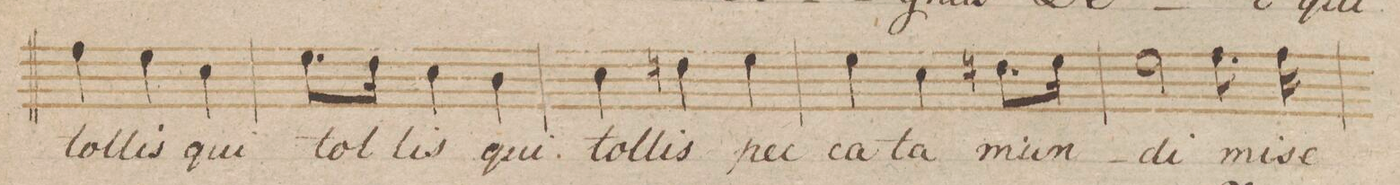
**kern	**text
*I"Canto	*
*clefC1	*
*k[b-]	*
*M3/4	*
4dd\	tol-
4cc\	-lis
4a\	qui
=16	=16
8.cc\L	tol-
16b-\Jk	.
4a\	-lis
4g\	qui
=17	=17
4a\	tol-
4bn\	-lis
4cc\	pec-
=18	=18
4cc\	-ca-
4a\	-ta
8.bn\L	mun-
16cc\Jk	.
=19	=19
2cc\	-di
8.dd\	mi-
16dd\	-se-
=20	=20
*-	*-
